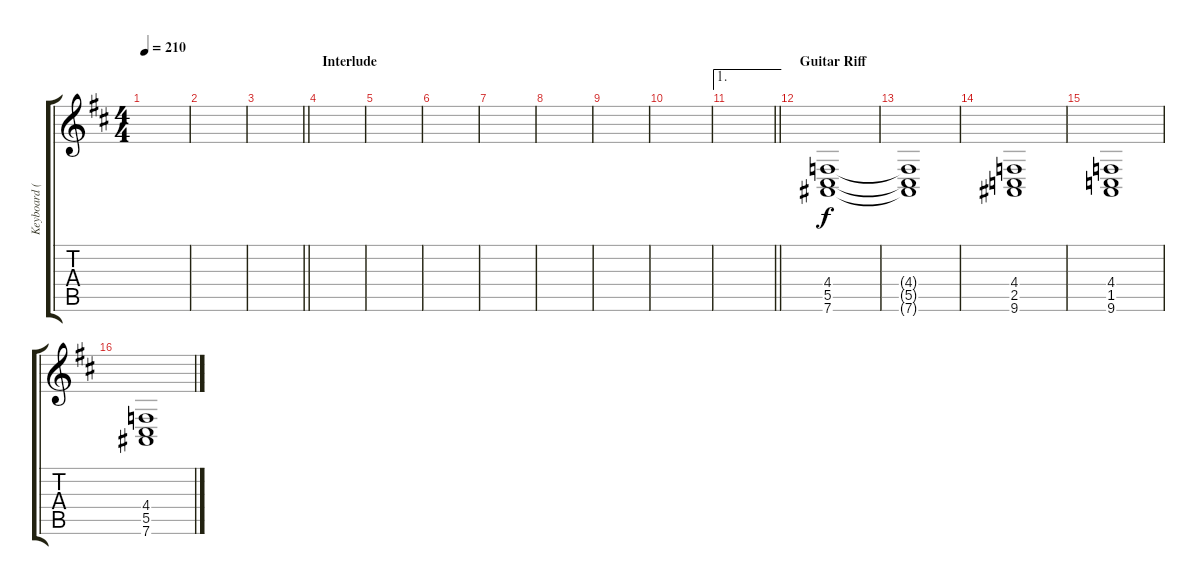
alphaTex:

\track ("Keyboard (Joakim Svalberg)" "Keyboard (") {instrument pad4choir}
\staff {score tabs}
\tuning (Eb4 Bb3 Gb3 Db3 Ab2 Eb2) {hide}
\ts (4 4)
\tempo 210
\clef g2
\ks d
|
|
\barLineRight lightlight
|
\section ("" "Interlude")
|
|
|
|
|
|
|
\ae 1
\barLineRight lightlight
|
\section ("" "Guitar Riff")
(4.4 5.5 7.6).1 |
(4.4{t} 5.5{t} 7.6{t}).1 |
(4.4 2.5 9.6).1 |
(4.4 1.5 9.6).1 |
(4.4 5.5 7.6).1
